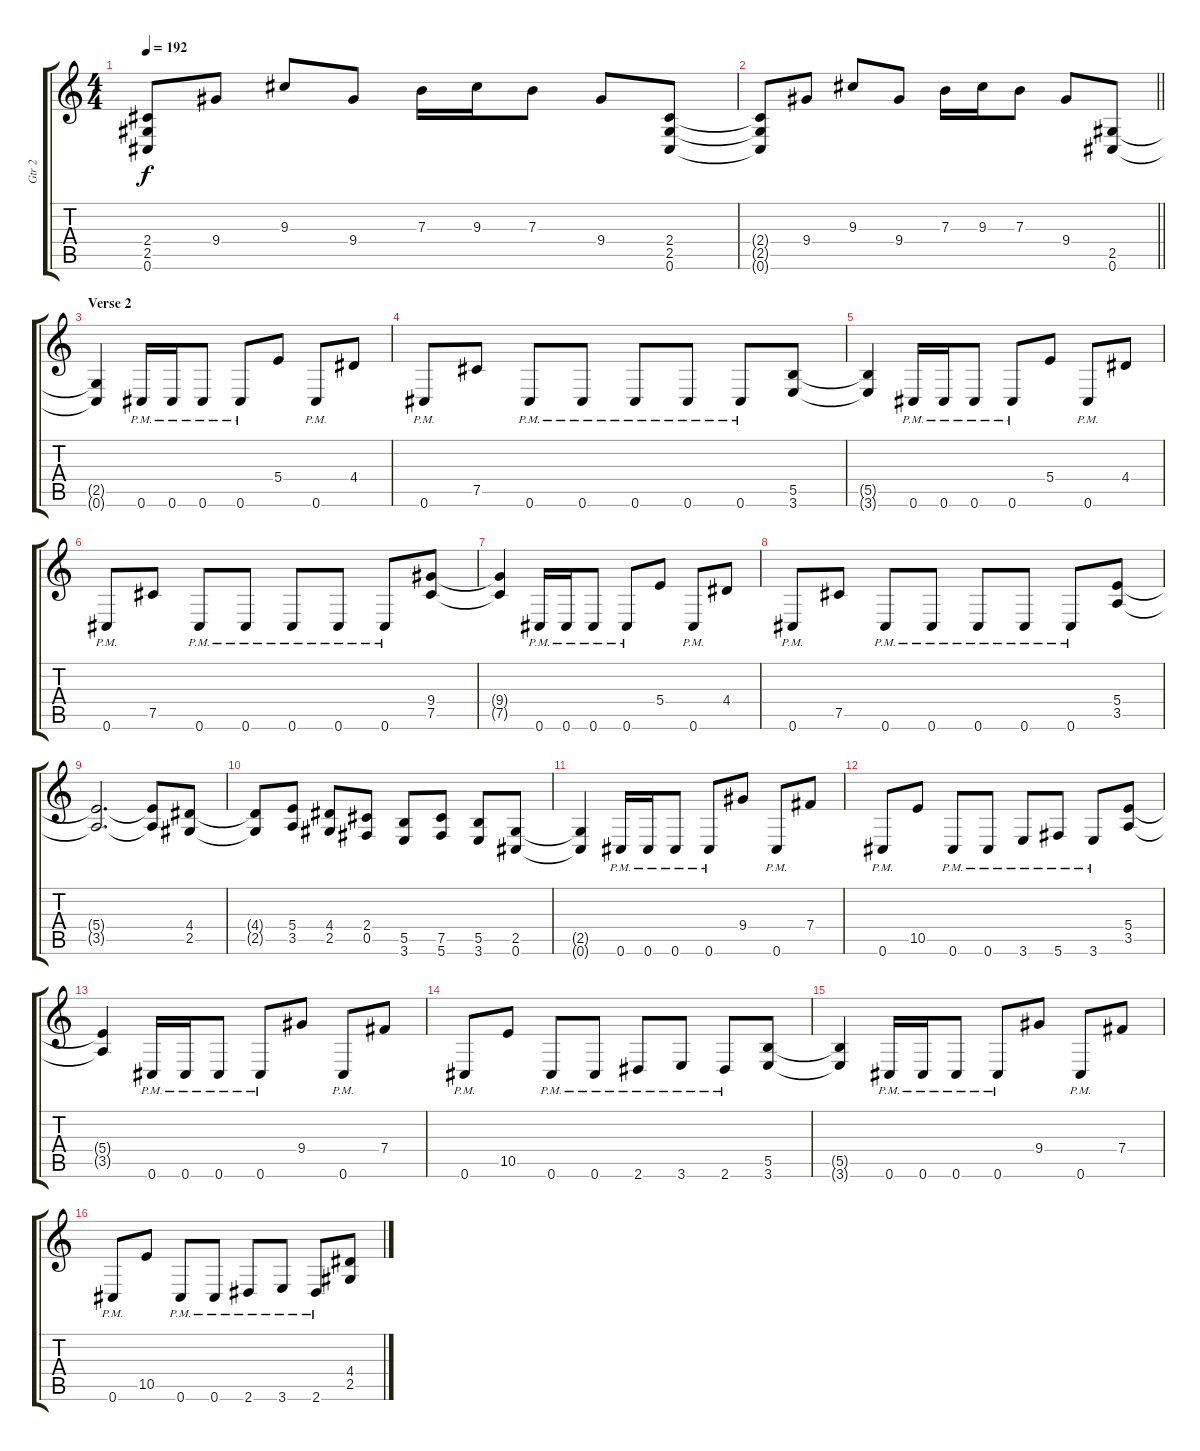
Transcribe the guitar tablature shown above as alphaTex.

\track ("Gtr 2" "Gtr 2") {instrument distortionguitar}
\staff {score tabs}
\tuning (Db4 Ab3 E3 B2 Gb2 Db2) {hide}
\ts (4 4)
\tempo 192
\clef g2
\ks c
(2.4{t} 2.5{t} 0.6{t}).8{dy f} 9.4.8 9.3.8 9.4.8 7.3.16 9.3.16 7.3.8 9.4.8 (2.4 2.5 0.6).8 |
\barLineRight lightlight
(2.4{t} 2.5{t} 0.6{t}).8 9.4.8 9.3.8 9.4.8 7.3.16 9.3.16 7.3.8 9.4.8 (2.5 0.6).8 |
\section ("" "Verse 2")
(2.5{t} 0.6{t}).4 0.6{pm}.16 0.6{pm}.16 0.6{pm}.8 0.6{pm}.8 5.4.8 0.6{pm}.8 4.4.8 |
0.6{pm}.8 7.5.8 0.6{pm}.8 0.6{pm}.8 0.6{pm}.8 0.6{pm}.8 0.6{pm}.8 (5.5 3.6).8 |
(5.5{t} 3.6{t}).4 0.6{pm}.16 0.6{pm}.16 0.6{pm}.8 0.6{pm}.8 5.4.8 0.6{pm}.8 4.4.8 |
0.6{pm}.8 7.5.8 0.6{pm}.8 0.6{pm}.8 0.6{pm}.8 0.6{pm}.8 0.6{pm}.8 (9.4 7.5).8 |
(9.4{t} 7.5{t}).4 0.6{pm}.16 0.6{pm}.16 0.6{pm}.8 0.6{pm}.8 5.4.8 0.6{pm}.8 4.4.8 |
0.6{pm}.8 7.5.8 0.6{pm}.8 0.6{pm}.8 0.6{pm}.8 0.6{pm}.8 0.6{pm}.8 (5.4 3.5).8 |
(5.4{t} 3.5{t}).2{d} (5.4{t} 3.5{t}).8 (4.4 2.5).8 |
(4.4{t} 2.5{t}).8 (5.4 3.5).8 (4.4 2.5).8 (2.4 0.5).8 (5.5 3.6).8 (7.5 5.6).8 (5.5 3.6).8 (2.5 0.6).8 |
(2.5{t} 0.6{t}).4 0.6{pm}.16 0.6{pm}.16 0.6{pm}.8 0.6{pm}.8 9.4.8 0.6{pm}.8 7.4.8 |
0.6{pm}.8 10.5.8 0.6{pm}.8 0.6{pm}.8 3.6{pm}.8 5.6{pm}.8 3.6{pm}.8 (5.4 3.5).8 |
(5.4{t} 3.5{t}).4 0.6{pm}.16 0.6{pm}.16 0.6{pm}.8 0.6{pm}.8 9.4.8 0.6{pm}.8 7.4.8 |
0.6{pm}.8 10.5.8 0.6{pm}.8 0.6{pm}.8 2.6{pm}.8 3.6{pm}.8 2.6{pm}.8 (5.5 3.6).8 |
(5.5{t} 3.6{t}).4 0.6{pm}.16 0.6{pm}.16 0.6{pm}.8 0.6{pm}.8 9.4.8 0.6{pm}.8 7.4.8 |
0.6{pm}.8 10.5.8 0.6{pm}.8 0.6{pm}.8 2.6{pm}.8 3.6{pm}.8 2.6{pm}.8 (4.4 2.5).8
